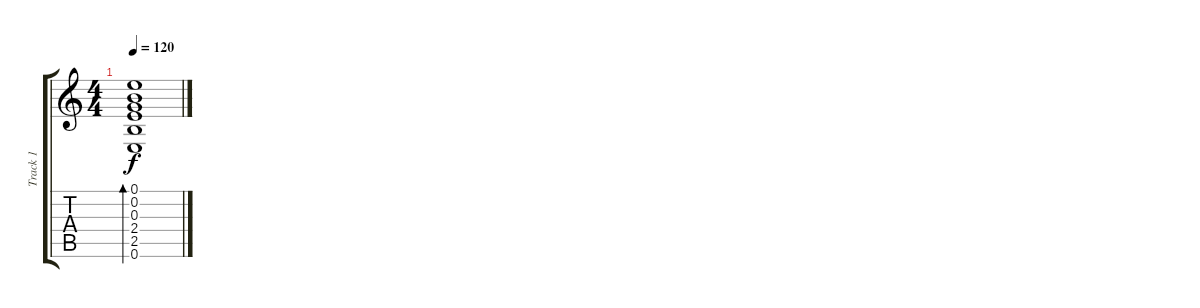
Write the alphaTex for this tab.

\track ("Track 1" "Track 1") {instrument acousticguitarsteel}
\staff {score tabs}
\tuning (E4 B3 G3 D3 A2 E2) {hide}
\ts (4 4)
\tempo 120
\clef g2
\ks c
(0.1 0.2 0.3 2.4 2.5 0.6).1{bd 480 dy f}
